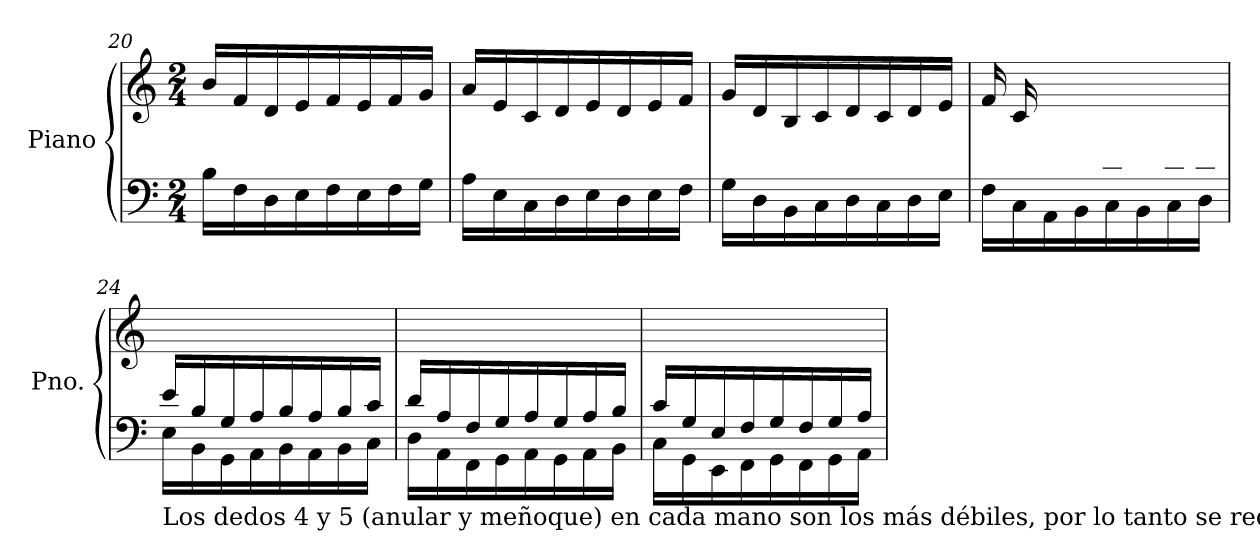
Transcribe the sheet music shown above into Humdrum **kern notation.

**kern	**kern
*part1	*part1
*staff2	*staff1
*I"Piano	*
*I'Pno.	*
*clefF4	*clefG2
*k[]	*k[]
*M2/4	*M2/4
=20	=20
16B\LL	16b/LL
16F\	16f/
16D\	16d/
16E\	16e/
16F\	16f/
16E\	16e/
16F\	16f/
16G\JJ	16g/JJ
=21	=21
16A\LL	16a/LL
16E\	16e/
16C\	16c/
16D\	16d/
16E\	16e/
16D\	16d/
16E\	16e/
16F\JJ	16f/JJ
=22	=22
16G\LL	16g/LL
16D\	16d/
16BB\	16B/
16C\	16c/
16D\	16d/
16C\	16c/
16D\	16d/
16E\JJ	16e/JJ
=23	=23
*^	*
8ryy	16F\LL	16f/LL
.	16C\	16c/
16A/	16AA\	4.ryy
16B/	16BB\	.
16c/	16C\	.
16B/	16BB\	.
16c/	16C\	.
16d/JJ	16D\JJ	.
!!LO:LB:g=z
=24	=24	=24
!LO:TX:b:t=Los dedos 4 y 5 (anular y meñoque) en cada mano son los más débiles, por lo tanto se requiere de ejercicios que los fortelecen y los hacen  más ágiles.	!	!
16e/LL	16E\LL	2ryy
16B/	16BB\	.
16G/	16GG\	.
16A/	16AA\	.
16B/	16BB\	.
16A/	16AA\	.
16B/	16BB\	.
16c/JJ	16C\JJ	.
=25	=25	=25
16d/LL	16D\LL	2ryy
16A/	16AA\	.
16F/	16FF\	.
16G/	16GG\	.
16A/	16AA\	.
16G/	16GG\	.
16A/	16AA\	.
16B/JJ	16BB\JJ	.
=26	=26	=26
16c/LL	16C\LL	2ryy
16G/	16GG\	.
16E/	16EE\	.
16F/	16FF\	.
16G/	16GG\	.
16F/	16FF\	.
16G/	16GG\	.
16A/JJ	16AA\JJ	.
*v	*v	*
=	=
*-	*-
